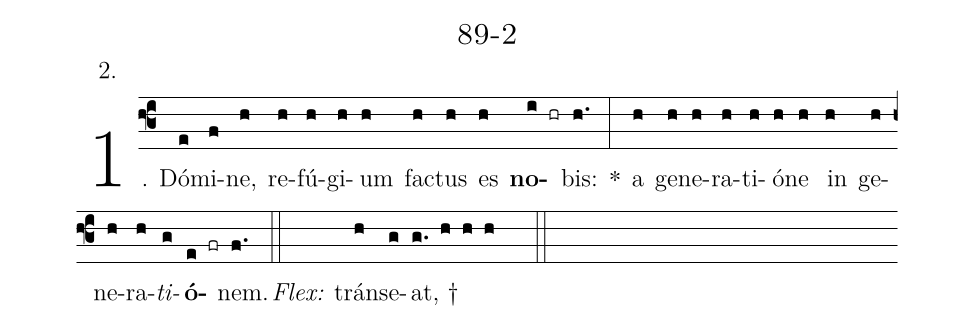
name: 89-2;
annotation: 2.;
%%
(f3)1. Dó(e)mi(f)ne,(h) re(h)fú(h)gi(h)um(h) fac(h)tus(h) es(h) <b>no</b>(i hr)bis:(h.) *(:) a(h) ge(h)ne(h)ra(h)ti(h)ó(h)ne(h) in(h) ge(h)ne(h)ra(h)<i>ti</i>(g)<b>ó</b>(e fr)nem.(f.) (::)
<i>Flex:</i>()  tráns(h)e(g)at, †(g. h h h  ::)
